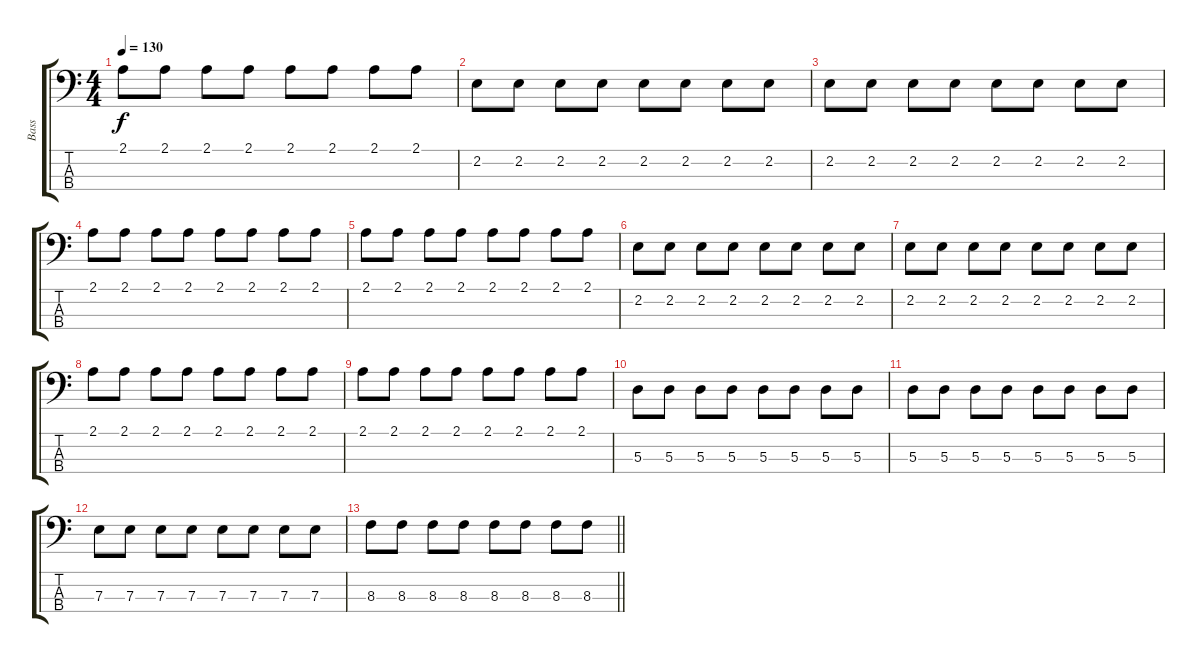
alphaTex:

\track ("Bass" "Bass") {instrument electricbassfinger}
\staff {score tabs}
\tuning (G2 D2 A1 E1) {hide}
\ts (4 4)
\tempo 130
\clef f4
\ks c
2.1.8{dy f} 2.1.8 2.1.8 2.1.8 2.1.8 2.1.8 2.1.8 2.1.8 |
2.2.8 2.2.8 2.2.8 2.2.8 2.2.8 2.2.8 2.2.8 2.2.8 |
2.2.8 2.2.8 2.2.8 2.2.8 2.2.8 2.2.8 2.2.8 2.2.8 |
2.1.8 2.1.8 2.1.8 2.1.8 2.1.8 2.1.8 2.1.8 2.1.8 |
2.1.8 2.1.8 2.1.8 2.1.8 2.1.8 2.1.8 2.1.8 2.1.8 |
2.2.8 2.2.8 2.2.8 2.2.8 2.2.8 2.2.8 2.2.8 2.2.8 |
2.2.8 2.2.8 2.2.8 2.2.8 2.2.8 2.2.8 2.2.8 2.2.8 |
2.1.8 2.1.8 2.1.8 2.1.8 2.1.8 2.1.8 2.1.8 2.1.8 |
2.1.8 2.1.8 2.1.8 2.1.8 2.1.8 2.1.8 2.1.8 2.1.8 |
5.3.8 5.3.8 5.3.8 5.3.8 5.3.8 5.3.8 5.3.8 5.3.8 |
5.3.8 5.3.8 5.3.8 5.3.8 5.3.8 5.3.8 5.3.8 5.3.8 |
7.3.8 7.3.8 7.3.8 7.3.8 7.3.8 7.3.8 7.3.8 7.3.8 |
\barLineRight lightlight
8.3.8 8.3.8 8.3.8 8.3.8 8.3.8 8.3.8 8.3.8 8.3.8
